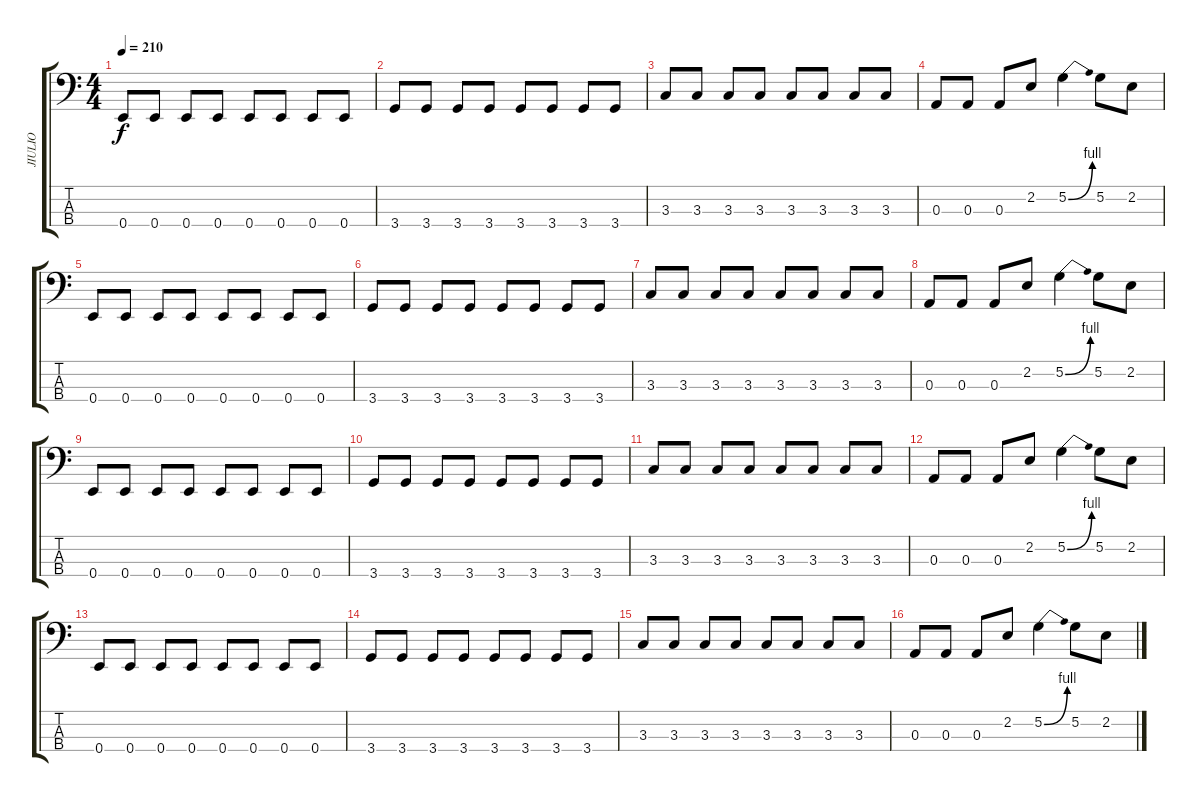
\track ("JIULIO" "JIULIO") {instrument electricbasspick}
\staff {score tabs}
\tuning (G2 D2 A1 E1) {hide}
\ts (4 4)
\tempo 210
\clef f4
\ks c
0.4.8{dy f} 0.4.8 0.4.8 0.4.8 0.4.8 0.4.8 0.4.8 0.4.8 |
3.4.8 3.4.8 3.4.8 3.4.8 3.4.8 3.4.8 3.4.8 3.4.8 |
3.3.8 3.3.8 3.3.8 3.3.8 3.3.8 3.3.8 3.3.8 3.3.8 |
0.3.8 0.3.8 0.3.8 2.2.8 5.2{be (bend 0 0 60 4)}.4 5.2.8 2.2.8 |
0.4.8 0.4.8 0.4.8 0.4.8 0.4.8 0.4.8 0.4.8 0.4.8 |
3.4.8 3.4.8 3.4.8 3.4.8 3.4.8 3.4.8 3.4.8 3.4.8 |
3.3.8 3.3.8 3.3.8 3.3.8 3.3.8 3.3.8 3.3.8 3.3.8 |
0.3.8 0.3.8 0.3.8 2.2.8 5.2{be (bend 0 0 60 4)}.4 5.2.8 2.2.8 |
0.4.8 0.4.8 0.4.8 0.4.8 0.4.8 0.4.8 0.4.8 0.4.8 |
3.4.8 3.4.8 3.4.8 3.4.8 3.4.8 3.4.8 3.4.8 3.4.8 |
3.3.8 3.3.8 3.3.8 3.3.8 3.3.8 3.3.8 3.3.8 3.3.8 |
0.3.8 0.3.8 0.3.8 2.2.8 5.2{be (bend 0 0 60 4)}.4 5.2.8 2.2.8 |
0.4.8 0.4.8 0.4.8 0.4.8 0.4.8 0.4.8 0.4.8 0.4.8 |
3.4.8 3.4.8 3.4.8 3.4.8 3.4.8 3.4.8 3.4.8 3.4.8 |
3.3.8 3.3.8 3.3.8 3.3.8 3.3.8 3.3.8 3.3.8 3.3.8 |
0.3.8 0.3.8 0.3.8 2.2.8 5.2{be (bend 0 0 60 4)}.4 5.2.8 2.2.8
